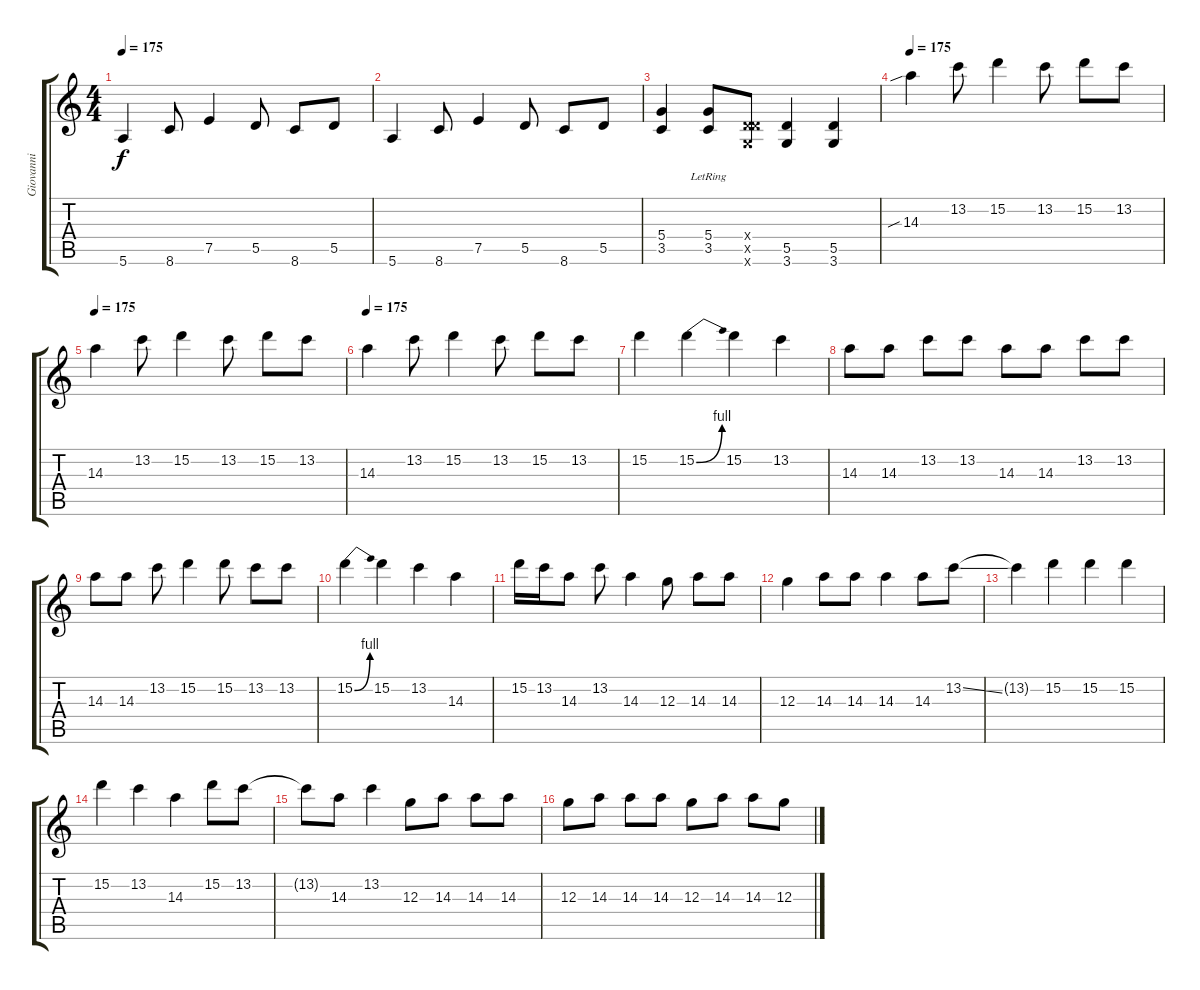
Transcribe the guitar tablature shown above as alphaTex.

\track ("Giovanni" "Giovanni") {instrument distortionguitar}
\staff {score tabs}
\tuning (E4 B3 G3 D3 A2 E2) {hide}
\ts (4 4)
\tempo 175
\clef g2
\ks c
5.6.4{dy f} 8.6.8 7.5.4 5.5.8 8.6.8 5.5.8 |
5.6.4 8.6.8 7.5.4 5.5.8 8.6.8 5.5.8 |
(5.4 3.5).4 (5.4 3.5{lr}).8 (0.4{x} 5.5{x} 3.6{x}).8 (5.5 3.6).4 (5.5 3.6).4 |
\tempo 175
14.3{sib}.4 13.2.8 15.2.4 13.2.8 15.2.8 13.2.8 |
\tempo 175
14.3.4 13.2.8 15.2.4 13.2.8 15.2.8 13.2.8 |
\tempo 175
14.3.4 13.2.8 15.2.4 13.2.8 15.2.8 13.2.8 |
15.2.4 15.2{be (bend 0 0 60 4)}.4 15.2.4 13.2.4 |
14.3.8 14.3.8 13.2.8 13.2.8 14.3.8 14.3.8 13.2.8 13.2.8 |
14.3.8 14.3.8 13.2.8 15.2.4 15.2.8 13.2.8 13.2.8 |
15.2{be (bend 0 0 60 4)}.4 15.2.4 13.2.4 14.3.4 |
15.2.16 13.2.16 14.3.8 13.2.8 14.3.4 12.3.8 14.3.8 14.3.8 |
12.3.4 14.3.8 14.3.8 14.3.4 14.3.8 13.2{ss}.8 |
13.2{t}.4 15.2.4 15.2.4 15.2.4 |
15.2.4 13.2.4 14.3.4 15.2.8 13.2.8 |
13.2{t}.8 14.3.8 13.2.4 12.3.8 14.3.8 14.3.8 14.3.8 |
12.3.8 14.3.8 14.3.8 14.3.8 12.3.8 14.3.8 14.3.8 12.3.8
